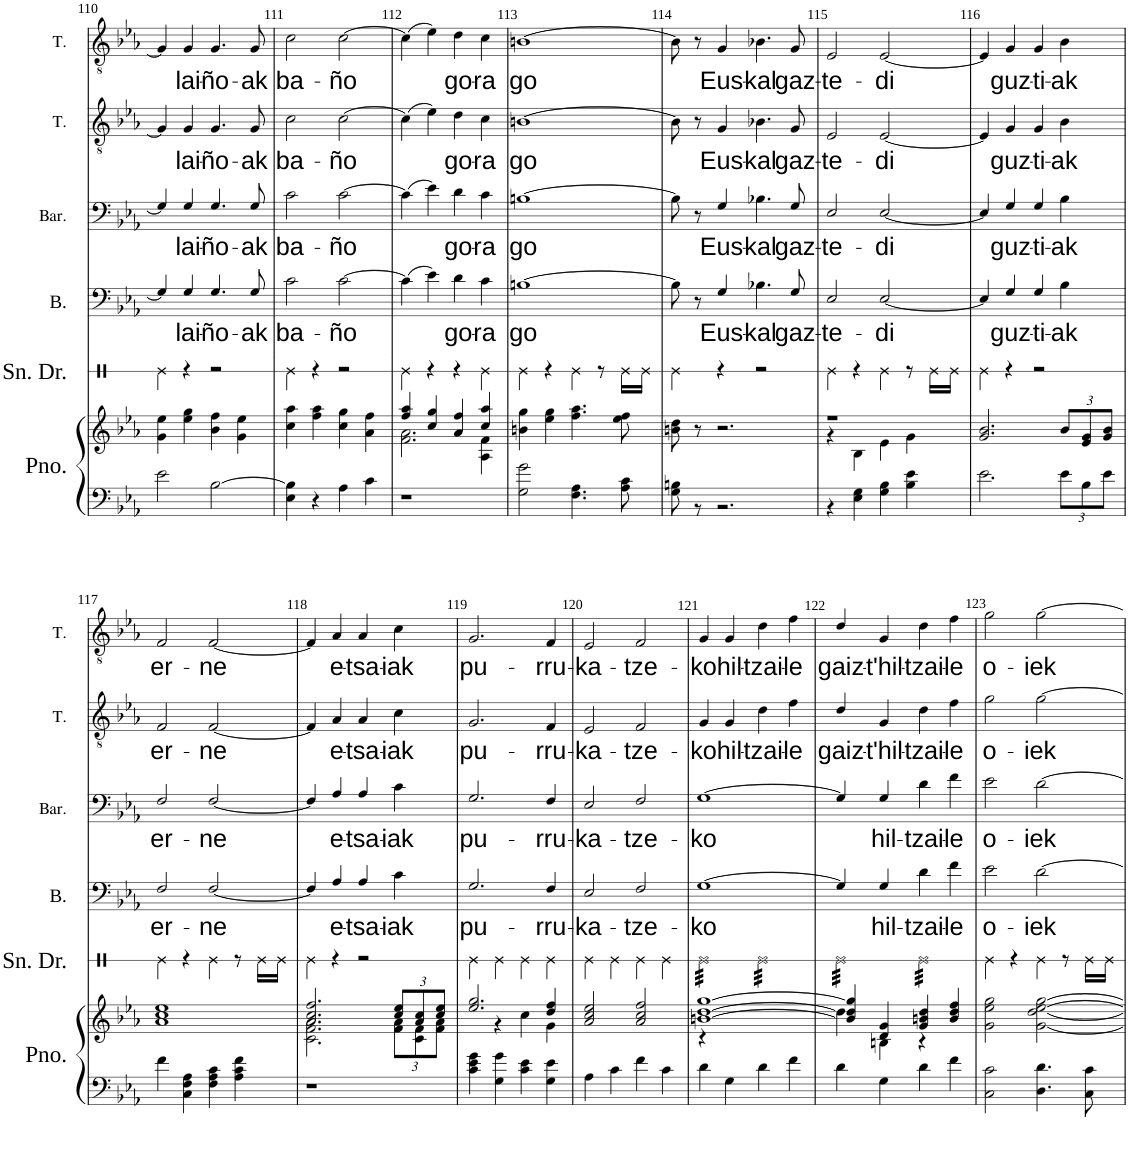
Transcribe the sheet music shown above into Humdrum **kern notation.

**kern	**kern	**kern	**text	**kern	**text	**kern	**text	**kern	**text
*part5	*part5	*part4	*part4	*part3	*part3	*part2	*part2	*part1	*part1
*staff6	*staff5	*staff4	*staff4	*staff3	*staff3	*staff2	*staff2	*staff1	*staff1
*I"Piano	*	*I"Basse	*	*I"Baryton	*	*I"Ténor	*	*I"Ténor	*
*I'Pno.	*	*I'B.	*	*I'Bar.	*	*I'T.	*	*I'T.	*
!!LO:PB:g=z
*clefF4	*clefG2	*clefF4	*	*clefF4	*	*clefGv2	*	*clefGv2	*
*k[b-e-a-]	*k[b-e-a-]	*k[b-e-a-]	*	*k[b-e-a-]	*	*k[b-e-a-]	*	*k[b-e-a-]	*
*M4/4	*M4/4	*M4/4	*	*M4/4	*	*M4/4	*	*M4/4	*
*met(c|)	*met(c|)	*met(c|)	*	*met(c|)	*	*met(c|)	*	*met(c|)	*
=110	=110	=110	=110	=110	=110	=110	=110	=110	=110
2e-\	4g\ 4ee-\	4G/]	.	4G/]	.	4G/]	.	4G/]	.
!	!	!	!LO:LY:b	!	!LO:LY:b	!	!LO:LY:b	!	!LO:LY:b
.	4ee-\ 4gg\	4G/	lai-	4G/	lai-	4G/	lai-	4G/	lai-
!	!	!	!LO:LY:b	!	!LO:LY:b	!	!LO:LY:b	!	!LO:LY:b
[2B-\	4b-\ 4ff\	4.G/	-ño-	4.G/	-ño-	4.G/	-ño-	4.G/	-ño-
.	4g\ 4ee-\	.	.	.	.	.	.	.	.
!	!	!	!LO:LY:b	!	!LO:LY:b	!	!LO:LY:b	!	!LO:LY:b
.	.	8G/	-ak	8G/	-ak	8G/	-ak	8G/	-ak
=111	=111	=111	=111	=111	=111	=111	=111	=111	=111
!	!	!	!LO:LY:b	!	!LO:LY:b	!	!LO:LY:b	!	!LO:LY:b
4E-\ 4B-\]	4cc\ 4aa-\	2c\	ba-	2c\	ba-	2c\	ba-	2c\	ba-
4r	4ff\ 4aa-\	.	.	.	.	.	.	.	.
!	!	!	!LO:LY:b	!	!LO:LY:b	!	!LO:LY:b	!	!LO:LY:b
4A-\	4cc\ 4gg\	[2c\	-ño	[2c\	-ño	[2c\	-ño	[2c\	-ño
4c\	4a-\ 4ff\	.	.	.	.	.	.	.	.
=112	=112	=112	=112	=112	=112	=112	=112	=112	=112
*	*^	*	*	*	*	*	*	*	*
1r	4ff/ 4aa-/	2.f\ 2.a-\	(4c\]	.	(4c\]	.	(4c\]	.	(4c\]	.
.	4cc/ 4gg/	.	4e-\)	.	4e-\)	.	4e-\)	.	4e-\)	.
!	!	!	!	!LO:LY:b	!	!LO:LY:b	!	!LO:LY:b	!	!LO:LY:b
.	4a-/ 4ff/	.	4d\	go-	4d\	go-	4d\	go-	4d\	go-
!	!	!	!	!LO:LY:b	!	!LO:LY:b	!	!LO:LY:b	!	!LO:LY:b
.	4cc/ 4aa-/	4A-\ 4f\	4c\	-ra	4c\	-ra	4c\	-ra	4c\	-ra
=113	=113	=113	=113	=113	=113	=113	=113	=113	=113	=113
*^	*	*	*	*	*	*	*	*	*	*
!	!	!	!	!	!LO:LY:b	!	!LO:LY:b	!	!LO:LY:b	!	!LO:LY:b
*	*	*v	*v	*	*	*	*	*	*	*	*
1ryy	2G\ 2g\	4bn\ 4gg\	[1Bn	go	[1Bn	go	[1Bn	go	[1Bn	go
.	.	4ee-\ 4gg\	.	.	.	.	.	.	.	.
.	4.F\ 4.A-\	4.ff\ 4.aa-\	.	.	.	.	.	.	.	.
.	8A-\ 8c\	8ee-\ 8ff\	.	.	.	.	.	.	.	.
=114	=114	=114	=114	=114	=114	=114	=114	=114	=114	=114
1ryy	8G\ 8Bn\	8bn\ 8dd\	8B\]	.	8B\]	.	8B\]	.	8B\]	.
.	8r	8r	8r	.	8r	.	8r	.	8r	.
!	!	!	!	!LO:LY:b	!	!LO:LY:b	!	!LO:LY:b	!	!LO:LY:b
.	2.r	2.r	4G/	Eus-	4G/	Eus-	4G/	Eus-	4G/	Eus-
!	!	!	!	!LO:LY:b	!	!LO:LY:b	!	!LO:LY:b	!	!LO:LY:b
.	.	.	4.B-X\	-kal	4.B-X\	-kal	4.B-X\	-kal	4.B-X\	-kal
!	!	!	!	!LO:LY:b	!	!LO:LY:b	!	!LO:LY:b	!	!LO:LY:b
.	.	.	8G/	gaz-	8G/	gaz-	8G/	gaz-	8G/	gaz-
=115	=115	=115	=115	=115	=115	=115	=115	=115	=115	=115
*	*	*^	*	*	*	*	*	*	*	*
!	!	!	!	!	!LO:LY:b	!	!LO:LY:b	!	!LO:LY:b	!	!LO:LY:b
1ryy	4r	1r	4r	2E-/	-te-	2E-/	-te-	2E-/	-te-	2E-/	-te-
.	4E-\ 4G\	.	4B-\	.	.	.	.	.	.	.	.
!	!	!	!	!	!LO:LY:b	!	!LO:LY:b	!	!LO:LY:b	!	!LO:LY:b
.	4G\ 4B-\	.	4e-\	[2E-/	-di	[2E-/	-di	[2E-/	-di	[2E-/	-di
.	4B-\ 4e-\	.	4g\	.	.	.	.	.	.	.	.
*	*	*v	*v	*	*	*	*	*	*	*	*
=116	=116	=116	=116	=116	=116	=116	=116	=116	=116	=116
1ryy	2.e-\	2.g/ 2.b-/	4E-/]	.	4E-/]	.	4E-/]	.	4E-/]	.
!	!	!	!	!LO:LY:b	!	!LO:LY:b	!	!LO:LY:b	!	!LO:LY:b
.	.	.	4G/	guz-	4G/	guz-	4G/	guz-	4G/	guz-
!	!	!	!	!LO:LY:b	!	!LO:LY:b	!	!LO:LY:b	!	!LO:LY:b
.	.	.	4G/	-ti-	4G/	-ti-	4G/	-ti-	4G/	-ti-
*	*Xbrackettup	*Xbrackettup	*	*	*	*	*	*	*	*
!	!	!	!	!LO:LY:b	!	!LO:LY:b	!	!LO:LY:b	!	!LO:LY:b
.	12e-\L	12b-/L	4B-\	-ak	4B-\	-ak	4B-\	-ak	4B-\	-ak
.	12B-\	12e-/ 12g/	.	.	.	.	.	.	.	.
.	12e-\J	12g/ 12b-/J	.	.	.	.	.	.	.	.
!!LO:LB:g=z
=117	=117	=117	=117	=117	=117	=117	=117	=117	=117	=117
!	!	!	!	!LO:LY:b	!	!LO:LY:b	!	!LO:LY:b	!	!LO:LY:b
1ryy	4f\	1a- 1cc 1ee-	2F/	er-	2F/	er-	2F/	er-	2F/	er-
.	4C\ 4F\ 4A-\	.	.	.	.	.	.	.	.	.
!	!	!	!	!LO:LY:b	!	!LO:LY:b	!	!LO:LY:b	!	!LO:LY:b
.	4F\ 4A-\ 4c\	.	[2F/	-ne	[2F/	-ne	[2F/	-ne	[2F/	-ne
.	4A-\ 4c\ 4f\	.	.	.	.	.	.	.	.	.
*v	*v	*	*	*	*	*	*	*	*	*
=118	=118	=118	=118	=118	=118	=118	=118	=118	=118
*	*^	*	*	*	*	*	*	*	*
1r	2.a-/ 2.cc/ 2.ff/	2.c\ 2.f\ 2.a-\	4F/]	.	4F/]	.	4F/]	.	4F/]	.
!	!	!	!	!LO:LY:b	!	!LO:LY:b	!	!LO:LY:b	!	!LO:LY:b
.	.	.	4A-/	e-	4A-/	e-	4A-/	e-	4A-/	e-
!	!	!	!	!LO:LY:b	!	!LO:LY:b	!	!LO:LY:b	!	!LO:LY:b
.	.	.	4A-/	-tsa-	4A-/	-tsa-	4A-/	-tsa-	4A-/	-tsa-
!	!	!	!	!LO:LY:b	!	!LO:LY:b	!	!LO:LY:b	!	!LO:LY:b
.	12cc/ 12ee-/L	12f\ 12a-\L	4c\	-iak	4c\	-iak	4c\	-iak	4c\	-iak
.	12a-/ 12cc/	12c\ 12f\	.	.	.	.	.	.	.	.
.	12cc/ 12ee-/J	12f\ 12a-\J	.	.	.	.	.	.	.	.
=119	=119	=119	=119	=119	=119	=119	=119	=119	=119	=119
!	!	!	!	!LO:LY:b	!	!LO:LY:b	!	!LO:LY:b	!	!LO:LY:b
4c\ 4e-\ 4g\	2.ee-/ 2.gg/	4ryy	2.G/	pu-	2.G/	pu-	2.G/	pu-	2.G/	pu-
4G\ 4g\	.	4r	.	.	.	.	.	.	.	.
4c\ 4e-\	.	4cc\	.	.	.	.	.	.	.	.
!	!	!	!	!LO:LY:b	!	!LO:LY:b	!	!LO:LY:b	!	!LO:LY:b
4G\ 4e-\	4dd/ 4ff/	4g\	4F/	-rru-	4F/	-rru-	4F/	-rru-	4F/	-rru-
=120	=120	=120	=120	=120	=120	=120	=120	=120	=120	=120
!	!	!	!	!LO:LY:b	!	!LO:LY:b	!	!LO:LY:b	!	!LO:LY:b
*	*v	*v	*	*	*	*	*	*	*	*
4A-\	2a-/ 2cc/ 2ee-/	2E-/	-ka-	2E-/	-ka-	2E-/	-ka-	2E-/	-ka-
4c\	.	.	.	.	.	.	.	.	.
!	!	!	!LO:LY:b	!	!LO:LY:b	!	!LO:LY:b	!	!LO:LY:b
4f\	2a-/ 2cc/ 2ff/	2F/	-tze-	2F/	-tze-	2F/	-tze-	2F/	-tze-
4c\	.	.	.	.	.	.	.	.	.
=121	=121	=121	=121	=121	=121	=121	=121	=121	=121
*	*^	*	*	*	*	*	*	*	*
!	!	!	!	!LO:LY:b	!	!LO:LY:b	!	!LO:LY:b	!	!LO:LY:b
4d\	[1bn [1dd [1gg	4r	[1G	-ko	[1G	-ko	4G/	-ko	4G/	-ko
!	!	!	!	!	!	!	!	!LO:LY:b	!	!LO:LY:b
4G\	.	2.ryy	.	.	.	.	4G/	hil-	4G/	hil-
!	!	!	!	!	!	!	!	!LO:LY:b	!	!LO:LY:b
4d\	.	.	.	.	.	.	4d\	-tzai-	4d\	-tzai-
!	!	!	!	!	!	!	!	!LO:LY:b	!	!LO:LY:b
4f\	.	.	.	.	.	.	4f\	-le	4f\	-le
=122	=122	=122	=122	=122	=122	=122	=122	=122	=122	=122
!	!	!	!	!	!	!	!	!LO:LY:b	!	!LO:LY:b
4d\	4b/] 4dd/] 4gg/]	4dd\	4G/]	.	4G/]	.	4d/	gaiz-	4d/	gaiz-
!	!	!	!	!LO:LY:b	!	!LO:LY:b	!	!LO:LY:b	!	!LO:LY:b
4G\	4d/ 4g/	4Bn\	4G/	hil-	4G/	hil-	4G/	-t'hil-	4G/	-t'hil-
!	!	!	!	!LO:LY:b	!	!LO:LY:b	!	!LO:LY:b	!	!LO:LY:b
4d\	4g/ 4bn/ 4dd/	4r	4d\	-tzai-	4d\	-tzai-	4d\	-tzai-	4d\	-tzai-
!	!	!	!	!LO:LY:b	!	!LO:LY:b	!	!LO:LY:b	!	!LO:LY:b
4f\	4b/ 4dd/ 4ff/	4ryy	4f\	-le	4f\	-le	4f\	-le	4f\	-le
=123	=123	=123	=123	=123	=123	=123	=123	=123	=123	=123
!	!	!	!	!LO:LY:b	!	!LO:LY:b	!	!LO:LY:b	!	!LO:LY:b
*	*v	*v	*	*	*	*	*	*	*	*
2C\ 2c\	2g\ 2ee-\ 2gg\	2e-\	o-	2e-\	o-	2g\	o-	2g\	o-
!	!	!	!LO:LY:b	!	!LO:LY:b	!	!LO:LY:b	!	!LO:LY:b
4.D\ 4.d\	[2g\ [2dd\ [2ee-\ [2gg\	[2d\	-iek	[2d\	-iek	[2g\	-iek	[2g\	-iek
8C\ 8c\	.	.	.	.	.	.	.	.	.
=	=	=	=	=	=	=	=	=	=
*-	*-	*-	*-	*-	*-	*-	*-	*-	*-
